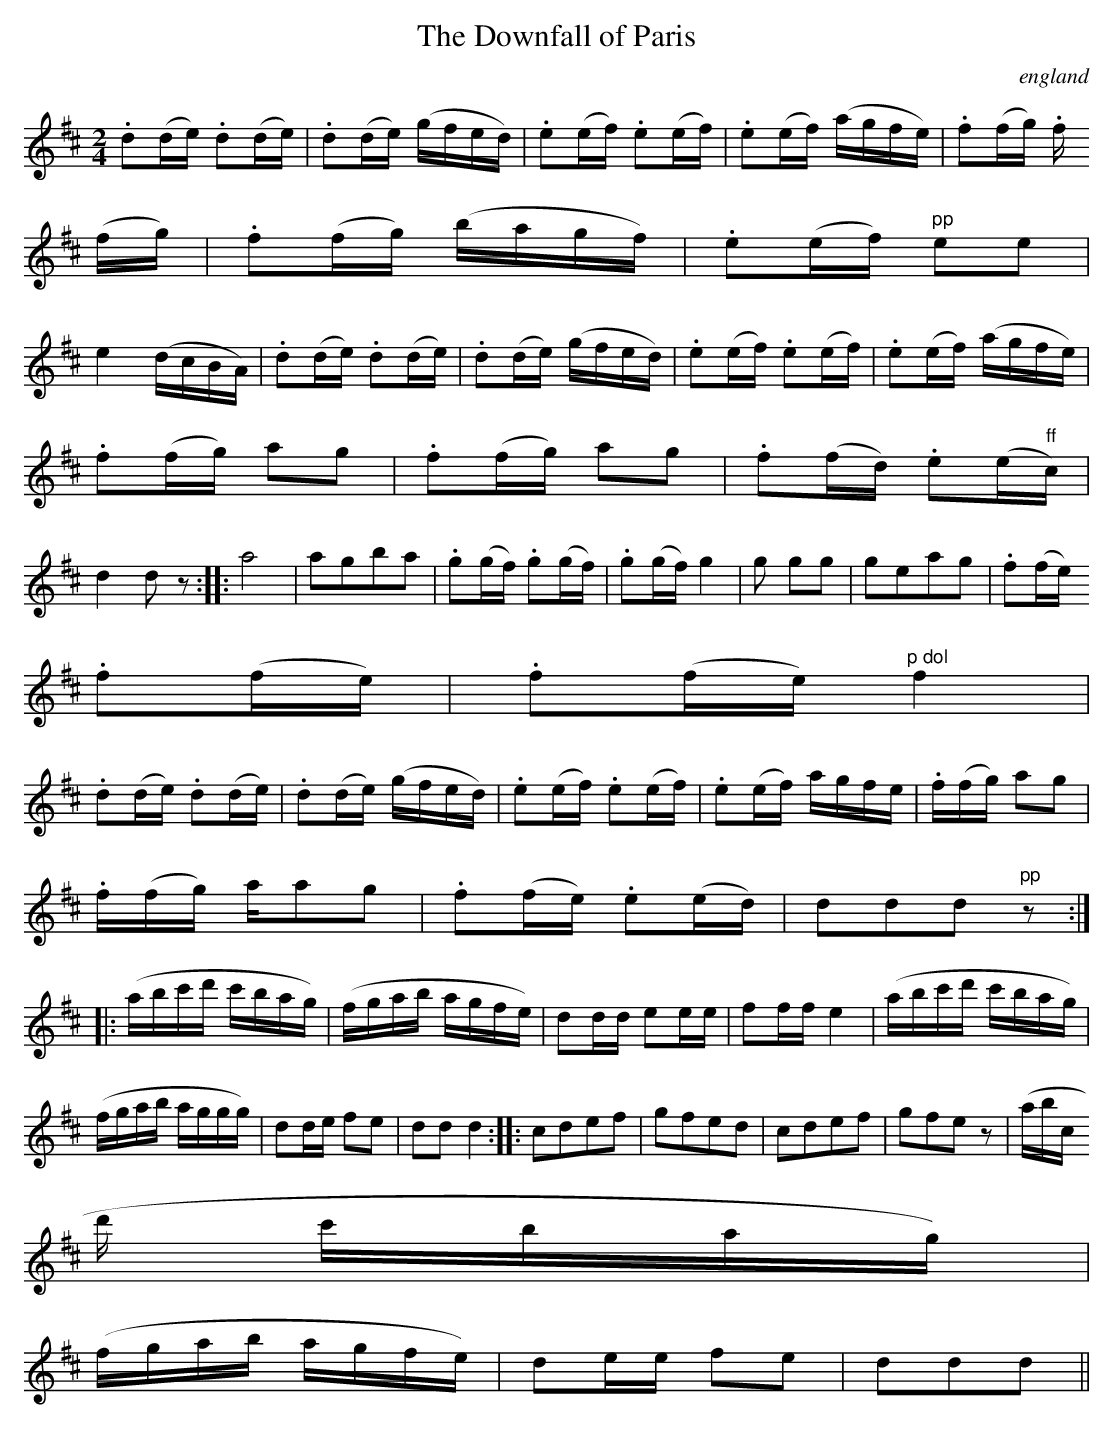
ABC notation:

X:1
T:The Downfall of Paris
O:england
M:2/4
L:1/16
K:D Major
.d2(de) .d2(de)|.d2(de) (gfed)|.e2(ef) .e2(ef)|.e2(ef) (agfe)|.f2(fg) .f
2(fg)|.f2(fg) (bagf)|.e2(ef)"pp" e2e2|
e4(dcBA)|.d2(de) .d2(de)|.d2(de) (gfed)|.e2(ef) .e2(ef)|.e2(ef) (agfe)|.
f2(fg) a2g2|.f2(fg) a2g2|.f2(fd) .e2(e"ff"c)|
d4d2z2:||:a8|a2g2b2a2|.g2(gf) .g2(gf)|.g2(gf)g4|g2 g2g2|g2e2a2g2|.f2(fe)
.f2(fe)|.f2(fe)"p dol"f4|
.d2(de) .d2(de)|.d2(de) (gfed)|.e2(ef) .e2(ef)|.e2(ef) agfe|.f(fg) a2g2|
.f(fg) aa2g2|.f2(fe) .e2(ed)|d2d2d2"pp"z2:||:
(abc'd' c'bag)|(fgab agfe)|d2dd e2ee|f2ff e4|(abc'd' c'bag)|
(fgab aggg)|d2de f2e2|d2d2d4:||:c2d2e2f2|g2f2e2d2|c2d2e2f2|g2f2e2z2|(abc
'd' c'bag)|"
(fgab agfe)|d2ee f2e2|d2d2d2||
